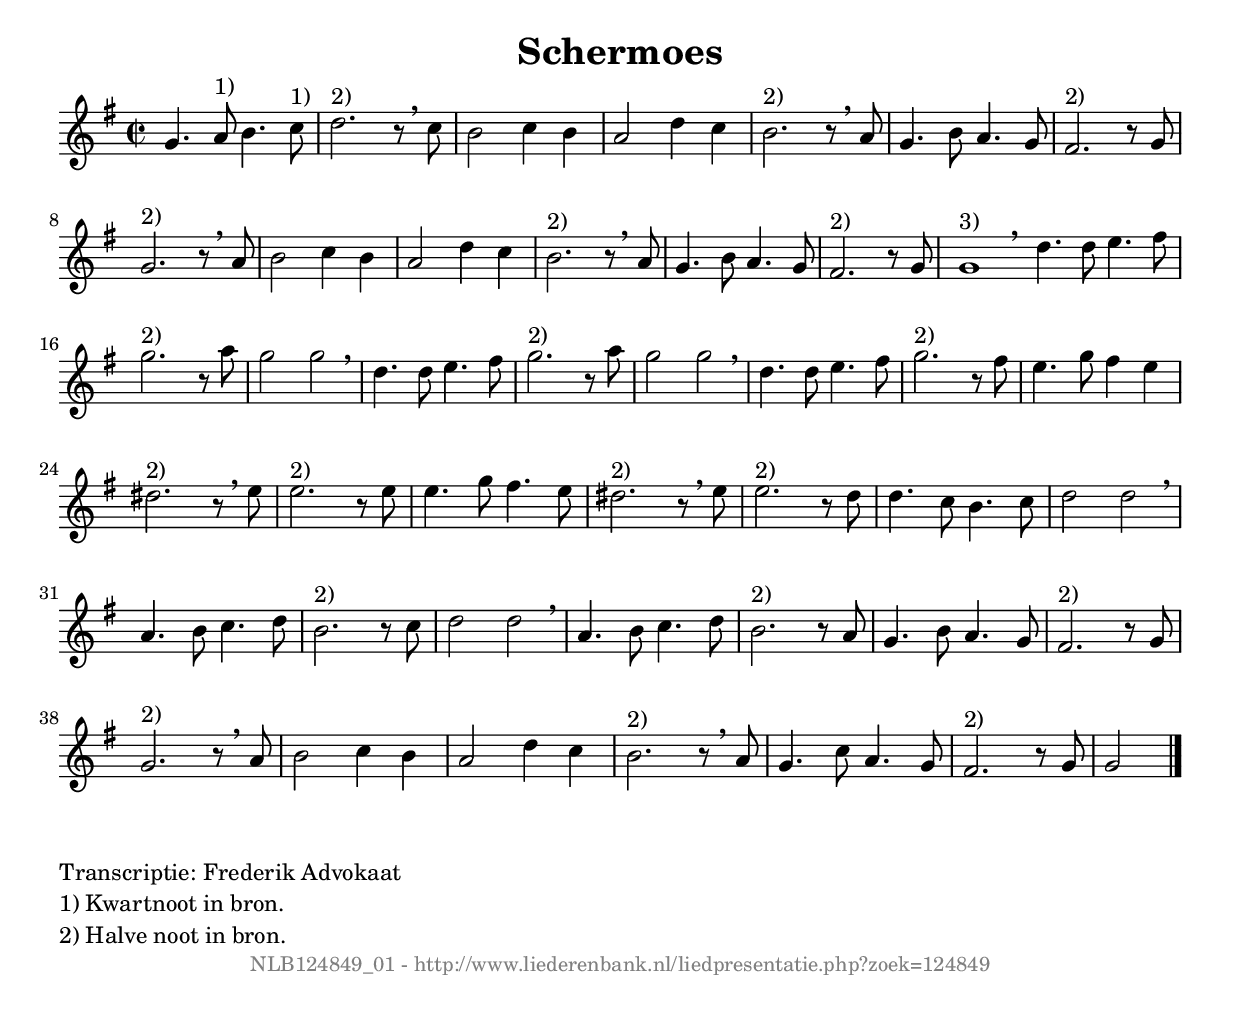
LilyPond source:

%
% produced by wce2krn 1.64 (7 June 2014)
%
\version"2.16"
#(append! paper-alist '(("long" . (cons (* 210 mm) (* 2000 mm)))))
#(set-default-paper-size "long")
sb = {\breathe}
mBreak = {\breathe }
bBreak = {\breathe }
x = {\once\override NoteHead #'style = #'cross }
gl=\glissando
itime={\override Staff.TimeSignature #'stencil = ##f }
ficta = {\once\set suggestAccidentals = ##t}
fine = {\once\override Score.RehearsalMark #'self-alignment-X = #1 \mark \markup {\italic{Fine}}}
dc = {\once\override Score.RehearsalMark #'self-alignment-X = #1 \mark \markup {\italic{D.C.}}}
dcf = {\once\override Score.RehearsalMark #'self-alignment-X = #1 \mark \markup {\italic{D.C. al Fine}}}
dcc = {\once\override Score.RehearsalMark #'self-alignment-X = #1 \mark \markup {\italic{D.C. al Coda}}}
ds = {\once\override Score.RehearsalMark #'self-alignment-X = #1 \mark \markup {\italic{D.S.}}}
dsf = {\once\override Score.RehearsalMark #'self-alignment-X = #1 \mark \markup {\italic{D.S. al Fine}}}
dsc = {\once\override Score.RehearsalMark #'self-alignment-X = #1 \mark \markup {\italic{D.S. al Coda}}}
pv = {\set Score.repeatCommands = #'((volta "1"))}
sv = {\set Score.repeatCommands = #'((volta "2"))}
tv = {\set Score.repeatCommands = #'((volta "3"))}
qv = {\set Score.repeatCommands = #'((volta "4"))}
xv = {\set Score.repeatCommands = #'((volta #f))}
\header{ tagline = ""
title = "Schermoes"
}
\score {{
\key g \major
\relative g'
{
\set melismaBusyProperties = #'()
\time 2/2
\tempo 4=120
\override Score.MetronomeMark #'transparent = ##t
\override Score.RehearsalMark #'break-visibility = #(vector #t #t #f)
g4. a8^"1)" b4. c8^"1)" d2.^"2)" r8 \sb c b2 c4 b a2 d4 c b2.^"2)" r8 \sb a g4. b8 a4. g8 fis2.^"2)" r8 g8 g2.^"2)" r8 \mBreak
a8 | b2 c4 b a2 d4 c b2.^"2)" r8 \sb a g4. b8 a4. g8 fis2.^"2)" r8 g g1^"3)" \bar ":|" \bBreak
d'4. d8 e4. fis8 g2.^"2)" r8 a g2 g \sb d4. d8 e4. fis8 g2.^"2)" r8 a g2 g \mBreak \bar "|"
d4. d8 e4. fis8 g2.^"2)" r8 fis8 e4. g8 fis4 e dis2.^"2)" r8 \sb e e2.^"2)" r8 e8 e4. g8 fis4. e8 dis2.^"2)" r8 \mBreak
e8 e2.^"2)" r8 d8 | d4. c8 b4. c8 d2 d \sb a4. b8 c4. d8 b2.^"2)" r8 c8 d2 d2 \mBreak \bar "|"
a4. b8 c4. d8 b2.^"2)" r8 a | g4. b8 a4. g8 fis2.^"2)" r8 g g2.^"2)" r8 \mBreak
a8 | b2 c4 b a2 d4 c b2.^"2)" r8 \sb a g4. c8 a4. g8 fis2.^"2)" r8 g g2 \bar "|."
 }}
 \midi { }
 \layout {
            indent = 0.0\cm
}
}
\markup { \wordwrap-string #" 
Transcriptie: Frederik Advokaat

1) Kwartnoot in bron.

2) Halve noot in bron.
"}
\markup { \vspace #0 } \markup { \with-color #grey \fill-line { \center-column { \smaller "NLB124849_01 - http://www.liederenbank.nl/liedpresentatie.php?zoek=124849" } } }
